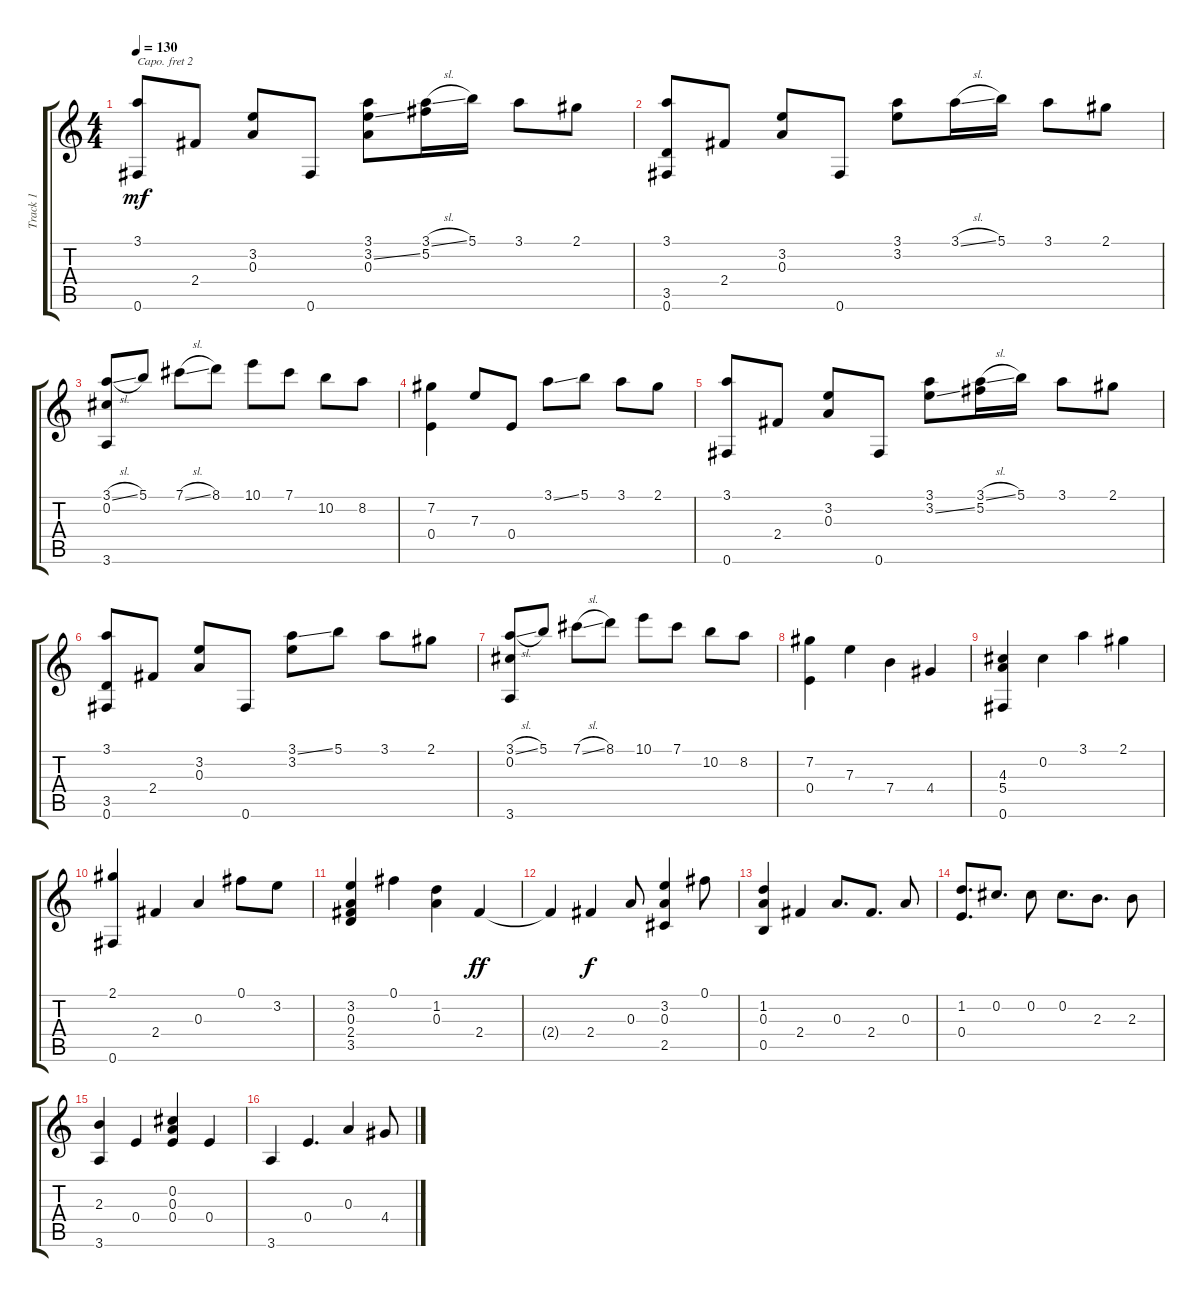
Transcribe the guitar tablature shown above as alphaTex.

\track ("Track 1" "Track 1") {instrument acousticguitarnylon}
\staff {score tabs}
\capo 2
\tuning (E4 B3 G3 D3 A2 E2) {hide}
\ts (4 4)
\tempo 130
\clef g2
\ks c
(3.1 0.6).8{dy mf} 2.4.8 (3.2 0.3).8 0.6.8 (3.1 3.2{ss} 0.3).8 (3.1{sl} 5.2).16 5.1.16 3.1.8 2.1.8 |
(3.1 3.5 0.6).8 2.4.8 (3.2 0.3).8 0.6.8 (3.1 3.2).8 3.1{sl}.16 5.1.16 3.1.8 2.1.8 |
(3.1{sl} 0.2 3.6).8 5.1.8 7.1{sl}.8 8.1.8 10.1.8 7.1.8 10.2.8 8.2.8 |
(7.2 0.4).4 7.3.8 0.4.8 3.1{ss}.8 5.1.8 3.1.8 2.1.8 |
(3.1 0.6).8 2.4.8 (3.2 0.3).8 0.6.8 (3.1 3.2{ss}).8 (3.1{sl} 5.2).16 5.1.16 3.1.8 2.1.8 |
(3.1 3.5 0.6).8 2.4.8 (3.2 0.3).8 0.6.8 (3.1{ss} 3.2).8 5.1.8 3.1.8 2.1.8 |
(3.1{sl} 0.2 3.6).8 5.1.8 7.1{sl}.8 8.1.8 10.1.8 7.1.8 10.2.8 8.2.8 |
(7.2 0.4).4 7.3.4 7.4.4 4.4.4 |
(4.3 5.4 0.6).4 0.2.4 3.1.4 2.1.4 |
(2.1 0.6).4 2.4.4 0.3.4 0.1.8 3.2.8 |
(3.2 0.3 2.4 3.5).4 0.1.4 (1.2 0.3).4 2.4.4{dy ff} |
2.4{t}.4 2.4.4{dy f} 0.3.8 (3.2 0.3 2.5).4 0.1.8 |
(1.2 0.3 0.5).4 2.4.4 0.3.8{d} 2.4.8{d} 0.3.8 |
(1.2 0.4).8{d} 0.2.8{d} 0.2.8 0.2.8{d} 2.3.8{d} 2.3.8 |
(2.3 3.6).4 0.4.4 (0.2 0.3 0.4).4 0.4.4 |
3.6.4 0.4.4{d} 0.3.4 4.4.8
